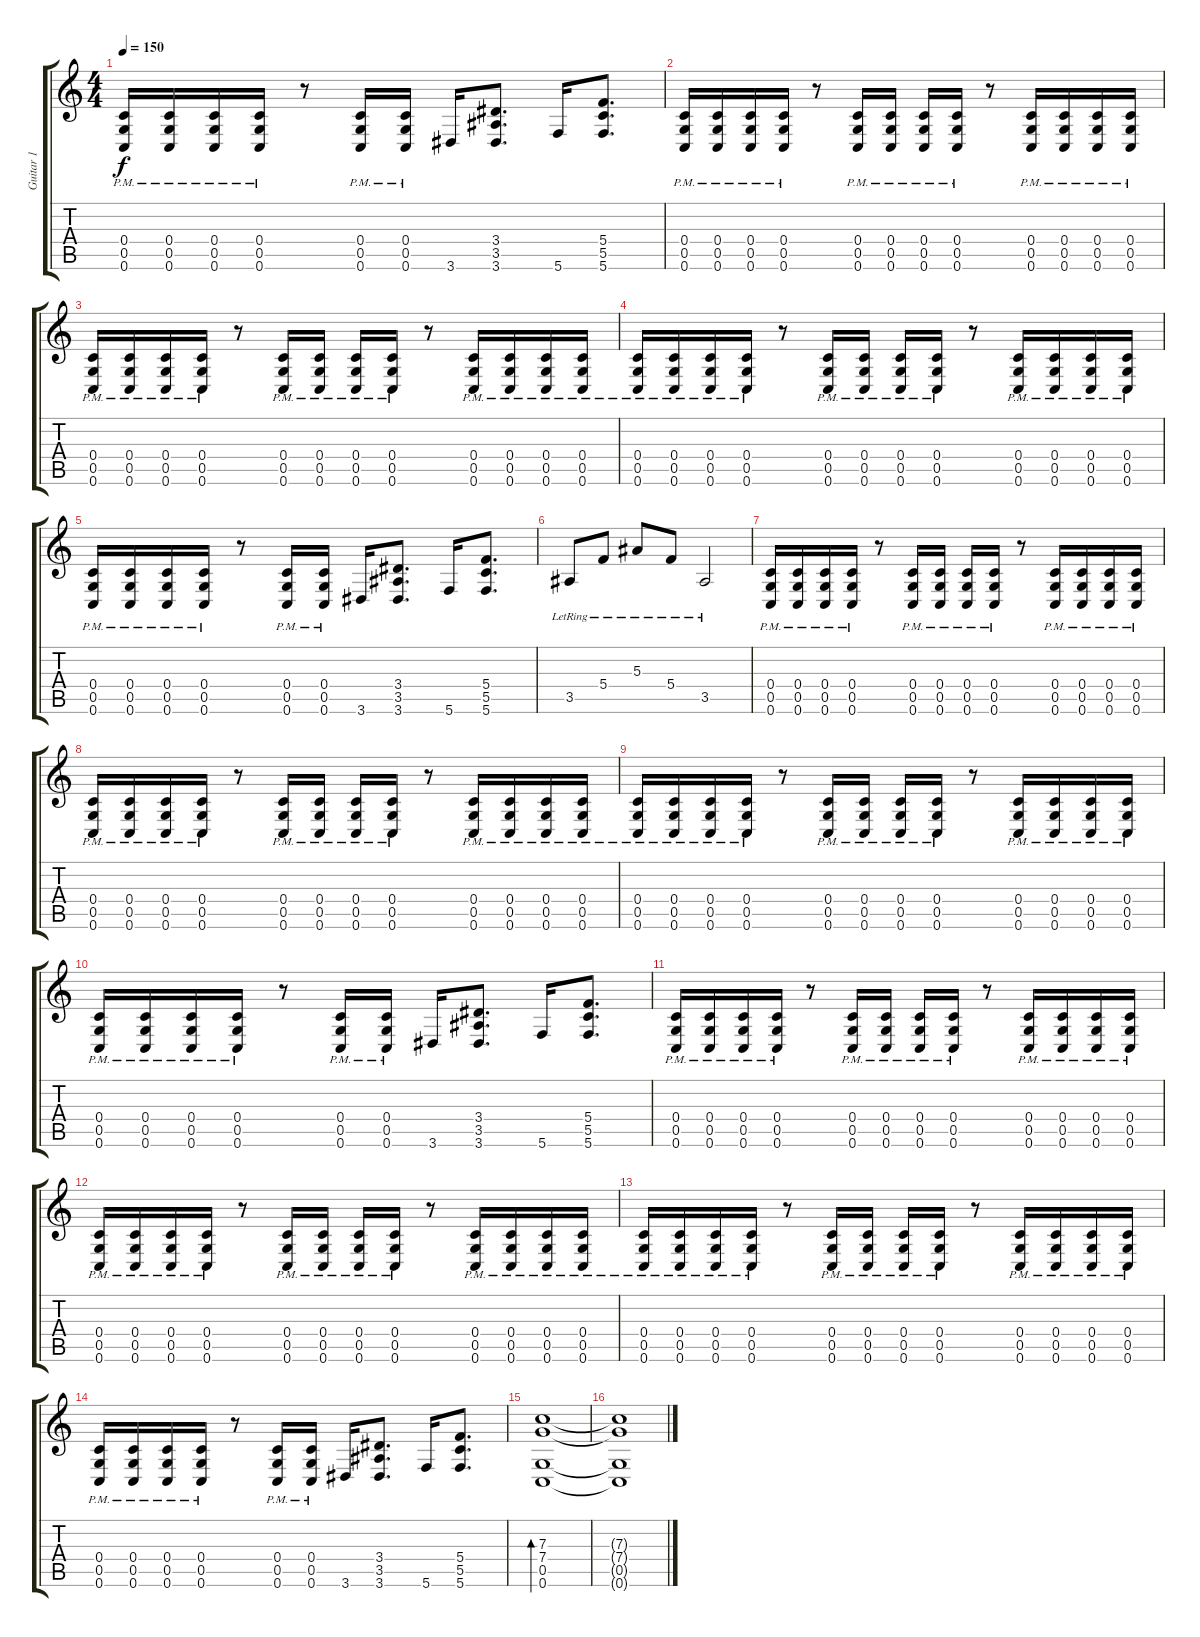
\track ("Guitar 1" "Guitar 1") {instrument distortionguitar}
\staff {score tabs}
\tuning (D4 A3 F3 C3 G2 C2) {hide}
\ts (4 4)
\tempo 150
\clef g2
\ks c
(0.4{pm} 0.5{pm} 0.6{pm}).16{dy f} (0.4{pm} 0.5{pm} 0.6{pm}).16 (0.4{pm} 0.5{pm} 0.6{pm}).16 (0.4{pm} 0.5{pm} 0.6{pm}).16 r.8 (0.4{pm} 0.5{pm} 0.6{pm}).16 (0.4{pm} 0.5{pm} 0.6{pm}).16 3.6.16 (3.4 3.5 3.6).8{d} 5.6.16 (5.4 5.5 5.6).8{d} |
(0.4{pm} 0.5{pm} 0.6{pm}).16 (0.4{pm} 0.5{pm} 0.6{pm}).16 (0.4{pm} 0.5{pm} 0.6{pm}).16 (0.4{pm} 0.5{pm} 0.6{pm}).16 r.8 (0.4{pm} 0.5{pm} 0.6{pm}).16 (0.4{pm} 0.5{pm} 0.6{pm}).16 (0.4{pm} 0.5{pm} 0.6{pm}).16 (0.4{pm} 0.5{pm} 0.6{pm}).16 r.8 (0.4{pm} 0.5{pm} 0.6{pm}).16 (0.4{pm} 0.5{pm} 0.6{pm}).16 (0.4{pm} 0.5{pm} 0.6{pm}).16 (0.4{pm} 0.5{pm} 0.6{pm}).16 |
(0.4{pm} 0.5{pm} 0.6{pm}).16 (0.4{pm} 0.5{pm} 0.6{pm}).16 (0.4{pm} 0.5{pm} 0.6{pm}).16 (0.4{pm} 0.5{pm} 0.6{pm}).16 r.8 (0.4{pm} 0.5{pm} 0.6{pm}).16 (0.4{pm} 0.5{pm} 0.6{pm}).16 (0.4{pm} 0.5{pm} 0.6{pm}).16 (0.4{pm} 0.5{pm} 0.6{pm}).16 r.8 (0.4{pm} 0.5{pm} 0.6{pm}).16 (0.4{pm} 0.5{pm} 0.6{pm}).16 (0.4{pm} 0.5{pm} 0.6{pm}).16 (0.4{pm} 0.5{pm} 0.6{pm}).16 |
(0.4{pm} 0.5{pm} 0.6{pm}).16 (0.4{pm} 0.5{pm} 0.6{pm}).16 (0.4{pm} 0.5{pm} 0.6{pm}).16 (0.4{pm} 0.5{pm} 0.6{pm}).16 r.8 (0.4{pm} 0.5{pm} 0.6{pm}).16 (0.4{pm} 0.5{pm} 0.6{pm}).16 (0.4{pm} 0.5{pm} 0.6{pm}).16 (0.4{pm} 0.5{pm} 0.6{pm}).16 r.8 (0.4{pm} 0.5{pm} 0.6{pm}).16 (0.4{pm} 0.5{pm} 0.6{pm}).16 (0.4{pm} 0.5{pm} 0.6{pm}).16 (0.4{pm} 0.5{pm} 0.6{pm}).16 |
(0.4{pm} 0.5{pm} 0.6{pm}).16 (0.4{pm} 0.5{pm} 0.6{pm}).16 (0.4{pm} 0.5{pm} 0.6{pm}).16 (0.4{pm} 0.5{pm} 0.6{pm}).16 r.8 (0.4{pm} 0.5{pm} 0.6{pm}).16 (0.4{pm} 0.5{pm} 0.6{pm}).16 3.6.16 (3.4 3.5 3.6).8{d} 5.6.16 (5.4 5.5 5.6).8{d} |
3.5{lr}.8{instrument acousticguitarnylon} 5.4{lr}.8 5.3{lr}.8 5.4{lr}.8 3.5{lr}.2 |
(0.4{pm} 0.5{pm} 0.6{pm}).16{instrument distortionguitar} (0.4{pm} 0.5{pm} 0.6{pm}).16 (0.4{pm} 0.5{pm} 0.6{pm}).16 (0.4{pm} 0.5{pm} 0.6{pm}).16 r.8 (0.4{pm} 0.5{pm} 0.6{pm}).16 (0.4{pm} 0.5{pm} 0.6{pm}).16 (0.4{pm} 0.5{pm} 0.6{pm}).16 (0.4{pm} 0.5{pm} 0.6{pm}).16 r.8 (0.4{pm} 0.5{pm} 0.6{pm}).16 (0.4{pm} 0.5{pm} 0.6{pm}).16 (0.4{pm} 0.5{pm} 0.6{pm}).16 (0.4{pm} 0.5{pm} 0.6{pm}).16 |
(0.4{pm} 0.5{pm} 0.6{pm}).16 (0.4{pm} 0.5{pm} 0.6{pm}).16 (0.4{pm} 0.5{pm} 0.6{pm}).16 (0.4{pm} 0.5{pm} 0.6{pm}).16 r.8 (0.4{pm} 0.5{pm} 0.6{pm}).16 (0.4{pm} 0.5{pm} 0.6{pm}).16 (0.4{pm} 0.5{pm} 0.6{pm}).16 (0.4{pm} 0.5{pm} 0.6{pm}).16 r.8 (0.4{pm} 0.5{pm} 0.6{pm}).16 (0.4{pm} 0.5{pm} 0.6{pm}).16 (0.4{pm} 0.5{pm} 0.6{pm}).16 (0.4{pm} 0.5{pm} 0.6{pm}).16 |
(0.4{pm} 0.5{pm} 0.6{pm}).16 (0.4{pm} 0.5{pm} 0.6{pm}).16 (0.4{pm} 0.5{pm} 0.6{pm}).16 (0.4{pm} 0.5{pm} 0.6{pm}).16 r.8 (0.4{pm} 0.5{pm} 0.6{pm}).16 (0.4{pm} 0.5{pm} 0.6{pm}).16 (0.4{pm} 0.5{pm} 0.6{pm}).16 (0.4{pm} 0.5{pm} 0.6{pm}).16 r.8 (0.4{pm} 0.5{pm} 0.6{pm}).16 (0.4{pm} 0.5{pm} 0.6{pm}).16 (0.4{pm} 0.5{pm} 0.6{pm}).16 (0.4{pm} 0.5{pm} 0.6{pm}).16 |
(0.4{pm} 0.5{pm} 0.6{pm}).16 (0.4{pm} 0.5{pm} 0.6{pm}).16 (0.4{pm} 0.5{pm} 0.6{pm}).16 (0.4{pm} 0.5{pm} 0.6{pm}).16 r.8 (0.4{pm} 0.5{pm} 0.6{pm}).16 (0.4{pm} 0.5{pm} 0.6{pm}).16 3.6.16 (3.4 3.5 3.6).8{d} 5.6.16 (5.4 5.5 5.6).8{d} |
(0.4{pm} 0.5{pm} 0.6{pm}).16 (0.4{pm} 0.5{pm} 0.6{pm}).16 (0.4{pm} 0.5{pm} 0.6{pm}).16 (0.4{pm} 0.5{pm} 0.6{pm}).16 r.8 (0.4{pm} 0.5{pm} 0.6{pm}).16 (0.4{pm} 0.5{pm} 0.6{pm}).16 (0.4{pm} 0.5{pm} 0.6{pm}).16 (0.4{pm} 0.5{pm} 0.6{pm}).16 r.8 (0.4{pm} 0.5{pm} 0.6{pm}).16 (0.4{pm} 0.5{pm} 0.6{pm}).16 (0.4{pm} 0.5{pm} 0.6{pm}).16 (0.4{pm} 0.5{pm} 0.6{pm}).16 |
(0.4{pm} 0.5{pm} 0.6{pm}).16 (0.4{pm} 0.5{pm} 0.6{pm}).16 (0.4{pm} 0.5{pm} 0.6{pm}).16 (0.4{pm} 0.5{pm} 0.6{pm}).16 r.8 (0.4{pm} 0.5{pm} 0.6{pm}).16 (0.4{pm} 0.5{pm} 0.6{pm}).16 (0.4{pm} 0.5{pm} 0.6{pm}).16 (0.4{pm} 0.5{pm} 0.6{pm}).16 r.8 (0.4{pm} 0.5{pm} 0.6{pm}).16 (0.4{pm} 0.5{pm} 0.6{pm}).16 (0.4{pm} 0.5{pm} 0.6{pm}).16 (0.4{pm} 0.5{pm} 0.6{pm}).16 |
(0.4{pm} 0.5{pm} 0.6{pm}).16 (0.4{pm} 0.5{pm} 0.6{pm}).16 (0.4{pm} 0.5{pm} 0.6{pm}).16 (0.4{pm} 0.5{pm} 0.6{pm}).16 r.8 (0.4{pm} 0.5{pm} 0.6{pm}).16 (0.4{pm} 0.5{pm} 0.6{pm}).16 (0.4{pm} 0.5{pm} 0.6{pm}).16 (0.4{pm} 0.5{pm} 0.6{pm}).16 r.8 (0.4{pm} 0.5{pm} 0.6{pm}).16 (0.4{pm} 0.5{pm} 0.6{pm}).16 (0.4{pm} 0.5{pm} 0.6{pm}).16 (0.4{pm} 0.5{pm} 0.6{pm}).16 |
(0.4{pm} 0.5{pm} 0.6{pm}).16 (0.4{pm} 0.5{pm} 0.6{pm}).16 (0.4{pm} 0.5{pm} 0.6{pm}).16 (0.4{pm} 0.5{pm} 0.6{pm}).16 r.8 (0.4{pm} 0.5{pm} 0.6{pm}).16 (0.4{pm} 0.5{pm} 0.6{pm}).16 3.6.16 (3.4 3.5 3.6).8{d} 5.6.16 (5.4 5.5 5.6).8{d} |
(7.3 7.4 0.5 0.6).1{bd 120 volume 0 instrument acousticguitarnylon} |
(7.3{t} 7.4{t} 0.5{t} 0.6{t}).1
